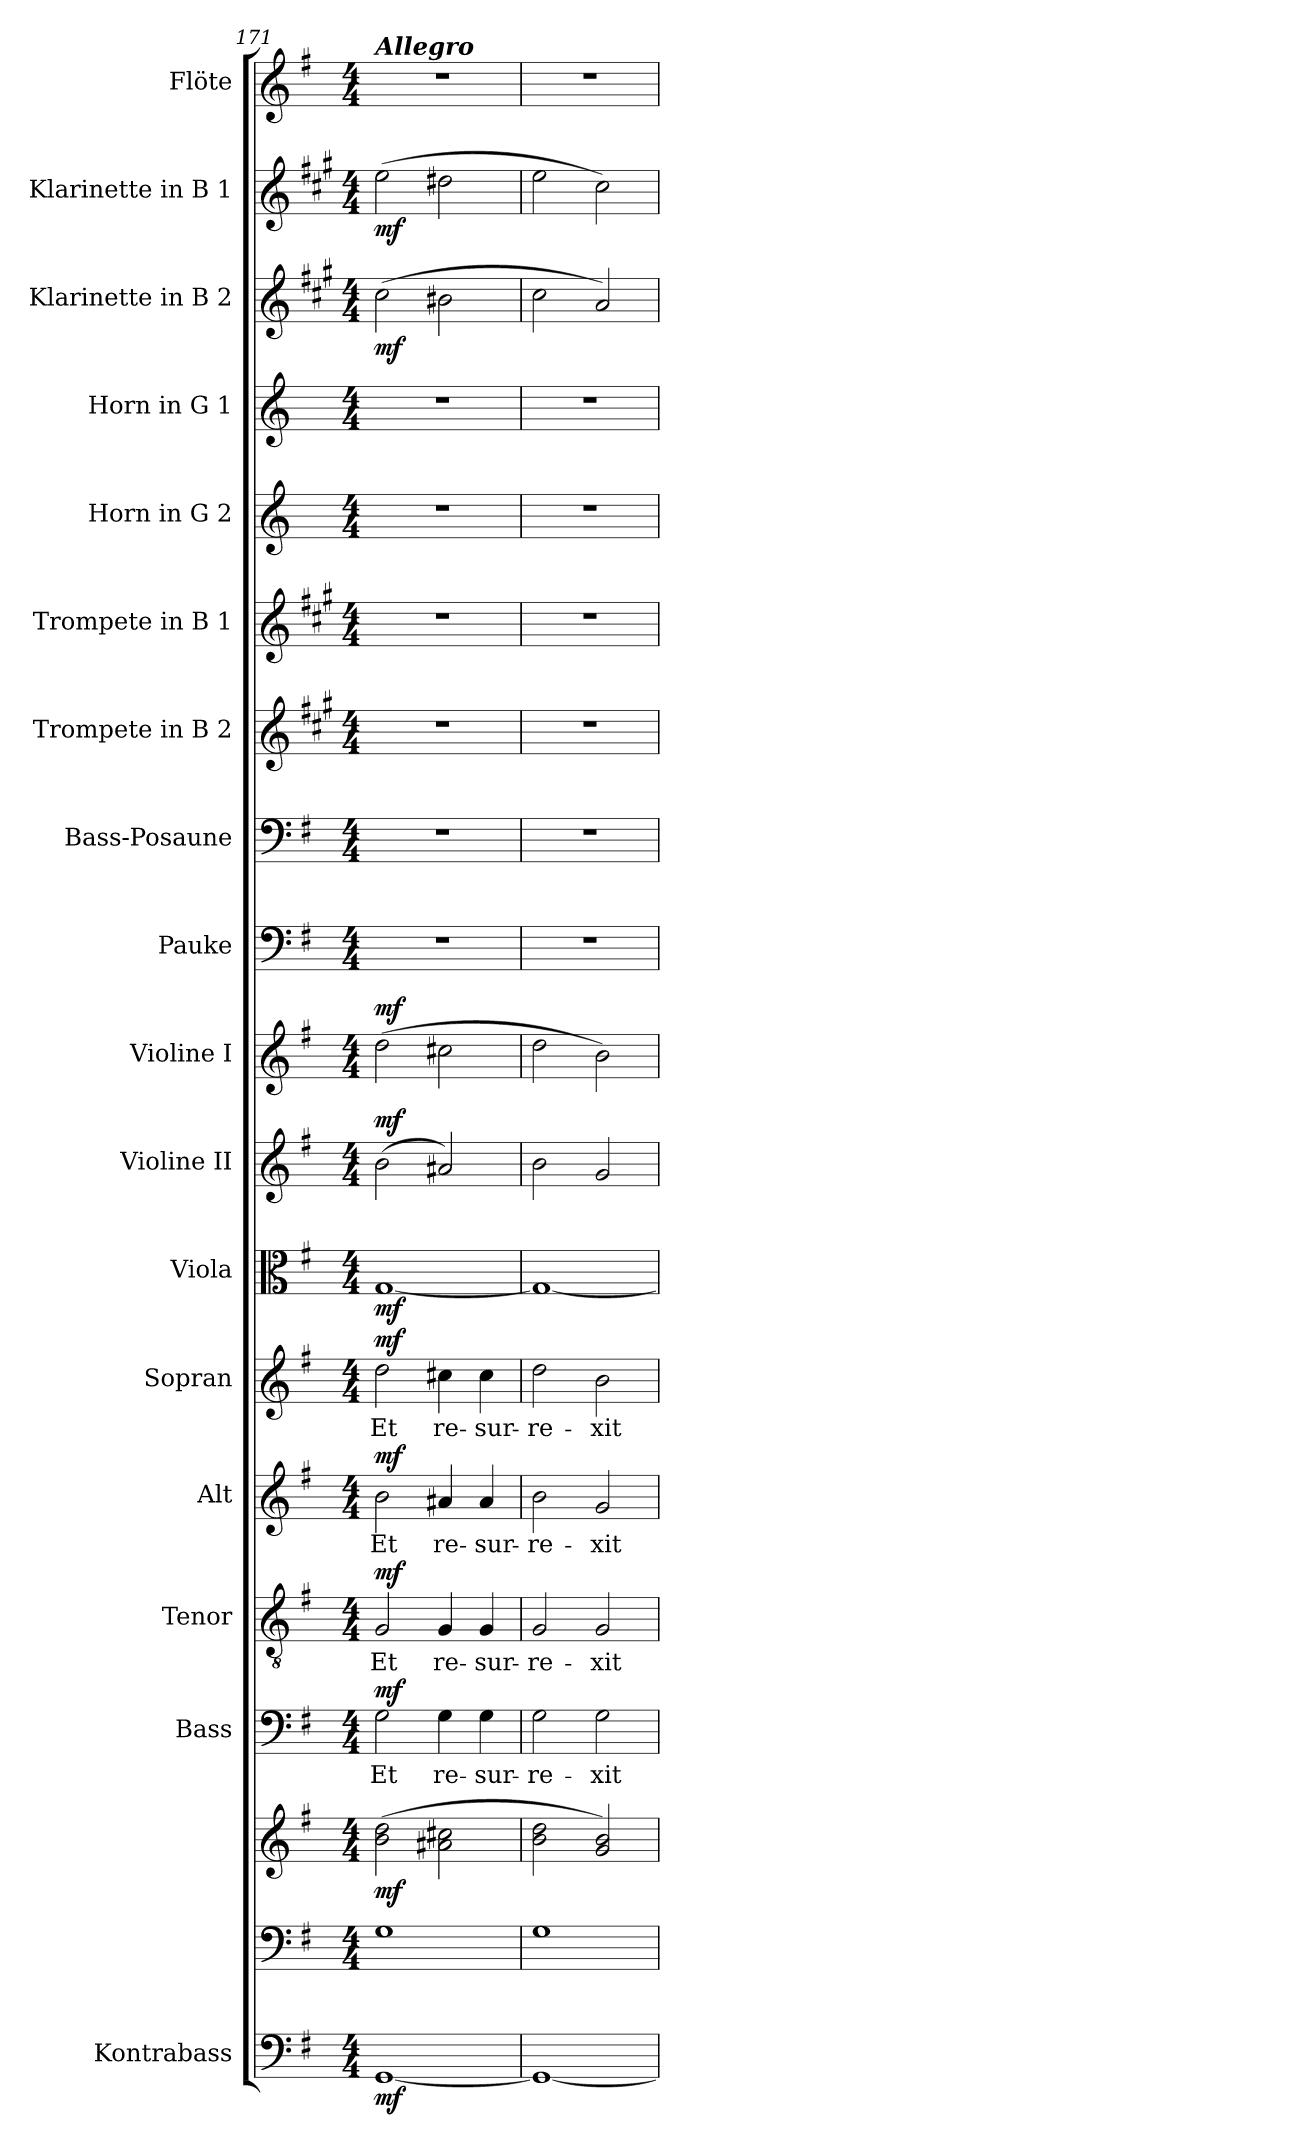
**kern	**dynam	**kern	**kern	**dynam	**kern	**text	**dynam	**kern	**text	**dynam	**kern	**text	**dynam	**kern	**text	**dynam	**kern	**dynam	**kern	**dynam	**kern	**dynam	**kern	**kern	**kern	**kern	**kern	**kern	**kern	**dynam	**kern	**dynam	**kern
*part18	*part18	*part17	*part17	*part17	*part16	*part16	*part16	*part15	*part15	*part15	*part14	*part14	*part14	*part13	*part13	*part13	*part12	*part12	*part11	*part11	*part10	*part10	*part9	*part8	*part7	*part6	*part5	*part4	*part3	*part3	*part2	*part2	*part1
*staff19	*staff19	*staff18	*staff17	*staff17/18	*staff16	*staff16	*staff16	*staff15	*staff15	*staff15	*staff14	*staff14	*staff14	*staff13	*staff13	*staff13	*staff12	*staff12	*staff11	*staff11	*staff10	*staff10	*staff9	*staff8	*staff7	*staff6	*staff5	*staff4	*staff3	*staff3	*staff2	*staff2	*staff1
*I"Kontrabass	*	*	*	*	*I"Bass	*	*	*I"Tenor	*	*	*I"Alt	*	*	*I"Sopran	*	*	*I"Viola	*	*I"Violine II	*	*I"Violine I	*	*I"Pauke	*I"Bass-Posaune	*I"Trompete in B 2	*I"Trompete in B 1	*I"Horn in G 2	*I"Horn in G 1	*I"Klarinette in B 2	*	*I"Klarinette in B 1	*	*I"Flöte
*I'Kb.	*	*	*	*	*I'B	*	*	*I'T	*	*	*I'A	*	*	*I'S	*	*	*I'Vla.	*	*I'Vl. II	*	*I'Vl. I	*	*I'Pk.	*I'B. Pos.	*	*	*I'Hrn. 2	*I'Hrn. 1	*	*	*	*	*I'Fl.
!!LO:PB:g=z
*clefF4	*	*clefF4	*clefG2	*	*clefF4	*	*	*clefGv2	*	*	*clefG2	*	*	*clefG2	*	*	*clefC3	*	*clefG2	*	*clefG2	*	*clefF4	*clefF4	*clefG2	*clefG2	*clefG2	*clefG2	*clefG2	*	*clefG2	*	*clefG2
*ITrd7c12	*	*	*	*	*	*	*	*	*	*	*	*	*	*	*	*	*	*	*	*	*	*	*	*	*ITrd1c2	*ITrd1c2	*ITrd3c5	*ITrd3c5	*ITrd1c2	*	*ITrd1c2	*	*
*k[f#]	*	*k[f#]	*k[f#]	*	*k[f#]	*	*	*k[f#]	*	*	*k[f#]	*	*	*k[f#]	*	*	*k[f#]	*	*k[f#]	*	*k[f#]	*	*k[f#]	*k[f#]	*k[f#]	*k[f#]	*k[f#]	*k[f#]	*k[f#]	*	*k[f#]	*	*k[f#]
*G:	*	*G:	*G:	*	*G:	*	*	*G:	*	*	*G:	*	*	*G:	*	*	*G:	*	*G:	*	*G:	*	*G:	*G:	*G:	*G:	*G:	*G:	*G:	*	*G:	*	*G:
*M4/4	*	*M4/4	*M4/4	*	*M4/4	*	*	*M4/4	*	*	*M4/4	*	*	*M4/4	*	*	*M4/4	*	*M4/4	*	*M4/4	*	*M4/4	*M4/4	*M4/4	*M4/4	*M4/4	*M4/4	*M4/4	*	*M4/4	*	*M4/4
=171	=171	=171	=171	=171	=171	=171	=171	=171	=171	=171	=171	=171	=171	=171	=171	=171	=171	=171	=171	=171	=171	=171	=171	=171	=171	=171	=171	=171	=171	=171	=171	=171	=171
!	!	!	!	!	!	!	!	!	!	!	!	!	!	!	!	!	!	!	!	!	!	!	!	!	!	!	!	!	!	!	!	!	!LO:TX:a:Bi:t=Allegro
!	!LO:DY:b	!	!	!LO:DY:b	!	!LO:LY:b	!LO:DY:a	!	!LO:LY:b	!LO:DY:a	!	!LO:LY:b	!LO:DY:a	!	!LO:LY:b	!LO:DY:a	!	!LO:DY:b	!	!LO:DY:a	!	!LO:DY:a	!	!	!	!	!	!	!	!LO:DY:b	!	!LO:DY:b	!
[1GGG	mf	1G	(>2b\ 2dd\	mf	2G\	Et	mf	2G/	Et	mf	2b\	Et	mf	2dd\	Et	mf	[1G	mf	(>2b\	mf	(>2dd\	mf	1r	1r	1r	1r	1r	1r	(>2b\	mf	(>2dd\	mf	1r
!	!	!	!	!	!	!LO:LY:b	!	!	!LO:LY:b	!	!	!LO:LY:b	!	!	!LO:LY:b	!	!	!	!	!	!	!	!	!	!	!	!	!	!	!	!	!	!
.	.	.	2a#X\ 2cc#X\	.	4G\	re-	.	4G/	re-	.	4a#X/	re-	.	4cc#X\	re-	.	.	.	2a#X/)	.	2cc#X\	.	.	.	.	.	.	.	2a#X\	.	2cc#X\	.	.
!	!	!	!	!	!	!LO:LY:b	!	!	!LO:LY:b	!	!	!LO:LY:b	!	!	!LO:LY:b	!	!	!	!	!	!	!	!	!	!	!	!	!	!	!	!	!	!
.	.	.	.	.	4G\	-sur-	.	4G/	-sur-	.	4a#/	-sur-	.	4cc#\	-sur-	.	.	.	.	.	.	.	.	.	.	.	.	.	.	.	.	.	.
=172	=172	=172	=172	=172	=172	=172	=172	=172	=172	=172	=172	=172	=172	=172	=172	=172	=172	=172	=172	=172	=172	=172	=172	=172	=172	=172	=172	=172	=172	=172	=172	=172	=172
!	!	!	!	!	!	!LO:LY:b	!	!	!LO:LY:b	!	!	!LO:LY:b	!	!	!LO:LY:b	!	!	!	!	!	!	!	!	!	!	!	!	!	!	!	!	!	!
1GGG_	.	1G	2b\ 2dd\	.	2G\	-re-	.	2G/	-re-	.	2b\	-re-	.	2dd\	-re-	.	1G_	.	2b\	.	2dd\	.	1r	1r	1r	1r	1r	1r	2b\	.	2dd\	.	1r
!	!	!	!	!	!	!LO:LY:b	!	!	!LO:LY:b	!	!	!LO:LY:b	!	!	!LO:LY:b	!	!	!	!	!	!	!	!	!	!	!	!	!	!	!	!	!	!
.	.	.	2g/ 2b/)	.	2G\	-xit	.	2G/	-xit	.	2g/	-xit	.	2b\	-xit	.	.	.	2g/	.	2b\)	.	.	.	.	.	.	.	2g/)	.	2b\)	.	.
=	=	=	=	=	=	=	=	=	=	=	=	=	=	=	=	=	=	=	=	=	=	=	=	=	=	=	=	=	=	=	=	=	=
*-	*-	*-	*-	*-	*-	*-	*-	*-	*-	*-	*-	*-	*-	*-	*-	*-	*-	*-	*-	*-	*-	*-	*-	*-	*-	*-	*-	*-	*-	*-	*-	*-	*-
